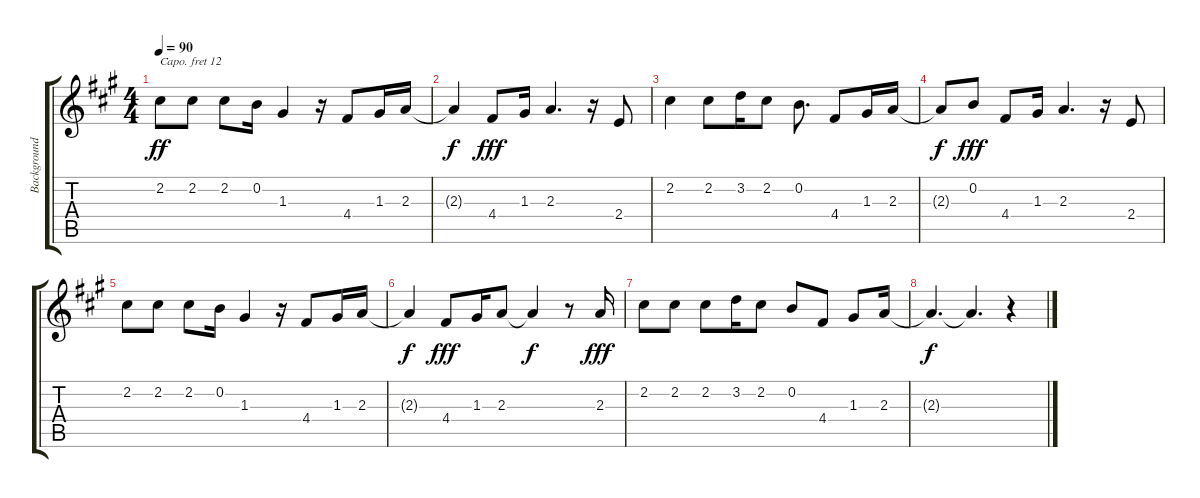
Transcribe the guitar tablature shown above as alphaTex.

\track ("Background" "Background") {instrument oboe}
\staff {score tabs}
\capo 12
\tuning (E4 B3 G3 D3 A2 E2) {hide}
\ts (4 4)
\tempo 90
\clef g2
\ks a
2.2.8{dy ff} 2.2.8 2.2.8 0.2.16 1.3.4 r.16 4.4.8 1.3.16 2.3.16 |
2.3{t}.4{dy f} 4.4.8{dy fff} 1.3.16 2.3.4{d} r.16 2.4.8 |
2.2.4 2.2.8 3.2.16 2.2.8 0.2.8{d} 4.4.8 1.3.16 2.3.16 |
2.3{t}.8{dy f} 0.2.8{dy fff} 4.4.8 1.3.16 2.3.4{d} r.16 2.4.8 |
2.2.8 2.2.8 2.2.8 0.2.16 1.3.4 r.16 4.4.8 1.3.16 2.3.16 |
2.3{t}.4{dy f} 4.4.8{dy fff} 1.3.16 2.3.8 2.3{t}.4{dy f} r.8 2.3.16{dy fff} |
2.2.8 2.2.8 2.2.8 3.2.16 2.2.8 0.2.8 4.4.8 1.3.8 2.3.16 |
2.3{t}.4{d dy f} 2.3{t}.4{d} r.4
